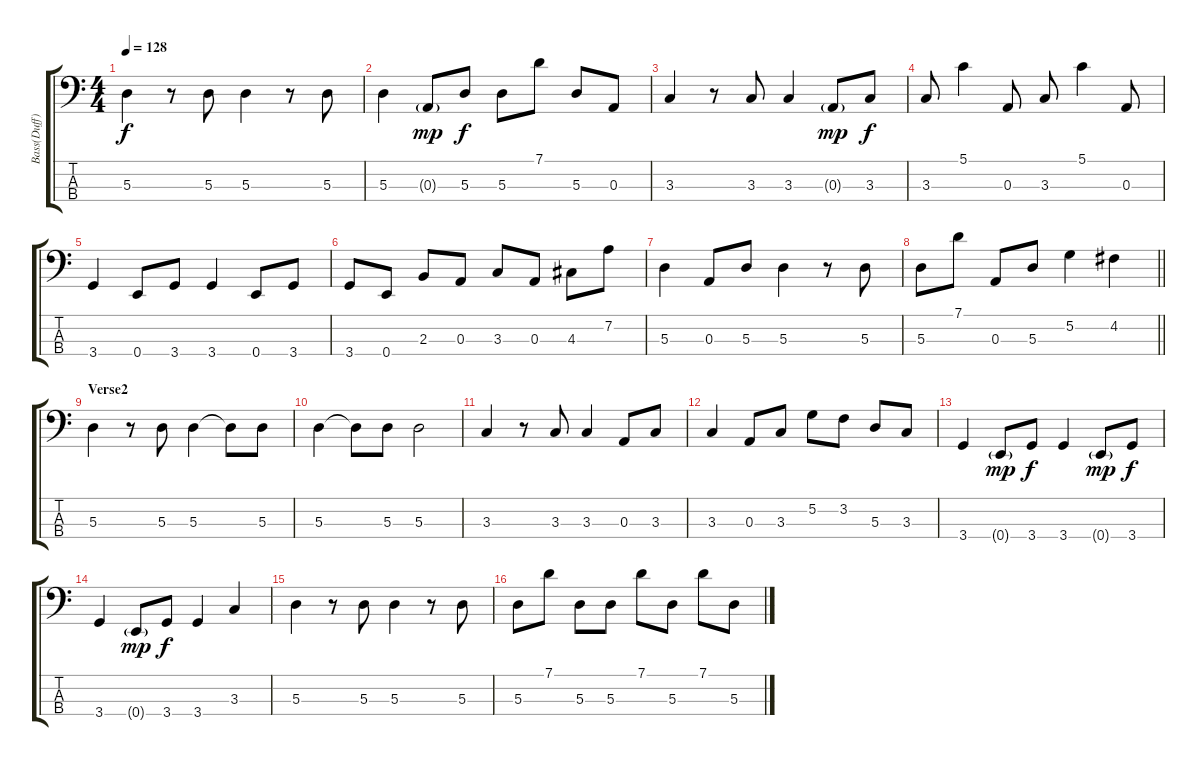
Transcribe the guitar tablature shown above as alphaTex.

\track ("Bass(Duff)" "Bass(Duff)") {instrument electricbassfinger}
\staff {score tabs}
\tuning (G2 D2 A1 E1) {hide}
\ts (4 4)
\tempo 128
\clef f4
\ks c
5.3.4{dy f} r.8 5.3.8 5.3.4 r.8 5.3.8 |
5.3.4 0.3{g}.8{dy mp} 5.3.8{dy f} 5.3.8 7.1.8 5.3.8 0.3.8 |
3.3.4 r.8 3.3.8 3.3.4 0.3{g}.8{dy mp} 3.3.8{dy f} |
3.3.8 5.1.4 0.3.8 3.3.8 5.1.4 0.3.8 |
3.4.4 0.4.8 3.4.8 3.4.4 0.4.8 3.4.8 |
3.4.8 0.4.8 2.3.8 0.3.8 3.3.8 0.3.8 4.3.8 7.2.8 |
5.3.4 0.3.8 5.3.8 5.3.4 r.8 5.3.8 |
\barLineRight lightlight
5.3.8 7.1.8 0.3.8 5.3.8 5.2.4 4.2.4 |
\section ("" "Verse2")
5.3.4 r.8 5.3.8 5.3.4 5.3{t}.8 5.3.8 |
5.3.4 5.3{t}.8 5.3.8 5.3.2 |
3.3.4 r.8 3.3.8 3.3.4 0.3.8 3.3.8 |
3.3.4 0.3.8 3.3.8 5.2.8 3.2.8 5.3.8 3.3.8 |
3.4.4 0.4{g}.8{dy mp} 3.4.8{dy f} 3.4.4 0.4{g}.8{dy mp} 3.4.8{dy f} |
3.4.4 0.4{g}.8{dy mp} 3.4.8{dy f} 3.4.4 3.3.4 |
5.3.4 r.8 5.3.8 5.3.4 r.8 5.3.8 |
5.3.8 7.1.8 5.3.8 5.3.8 7.1.8 5.3.8 7.1.8 5.3.8
